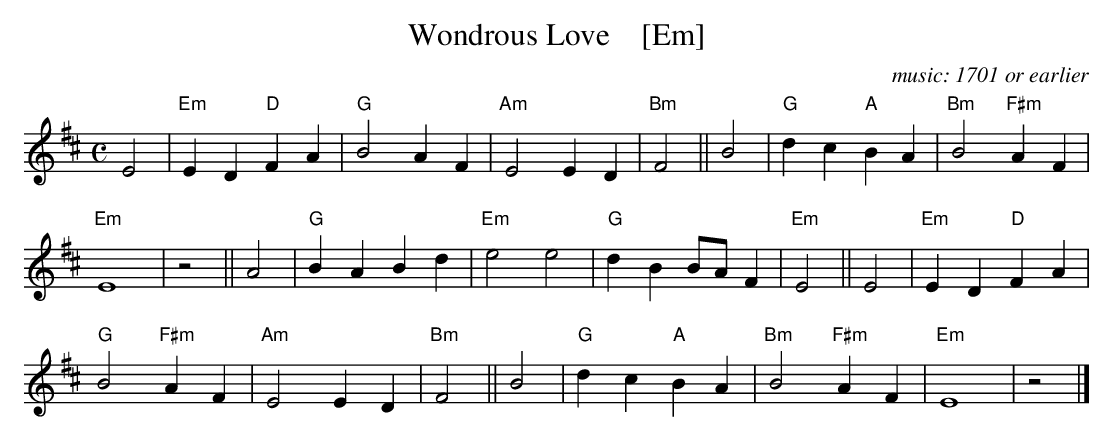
X:1
T: Wondrous Love    [Em]
C: music: 1701 or earlier
M: C
L: 1/4
K: Edor
E2 | "Em"ED "D"FA | "G"B2 AF | "Am"E2 ED | "Bm"F2 || B2 | "G"dc "A"BA | "Bm"B2 "F#m"AF |
"Em"E4 | z2 || A2  | "G"BA Bd | "Em"e2 e2 | "G"dB B/A/F | "Em"E2 || E2 | "Em"ED "D"FA |
"G"B2 "F#m"AF | "Am"E2 ED | "Bm"F2 || B2 | "G"dc "A"BA | "Bm"B2 "F#m"AF | "Em"E4 | z2 |]
